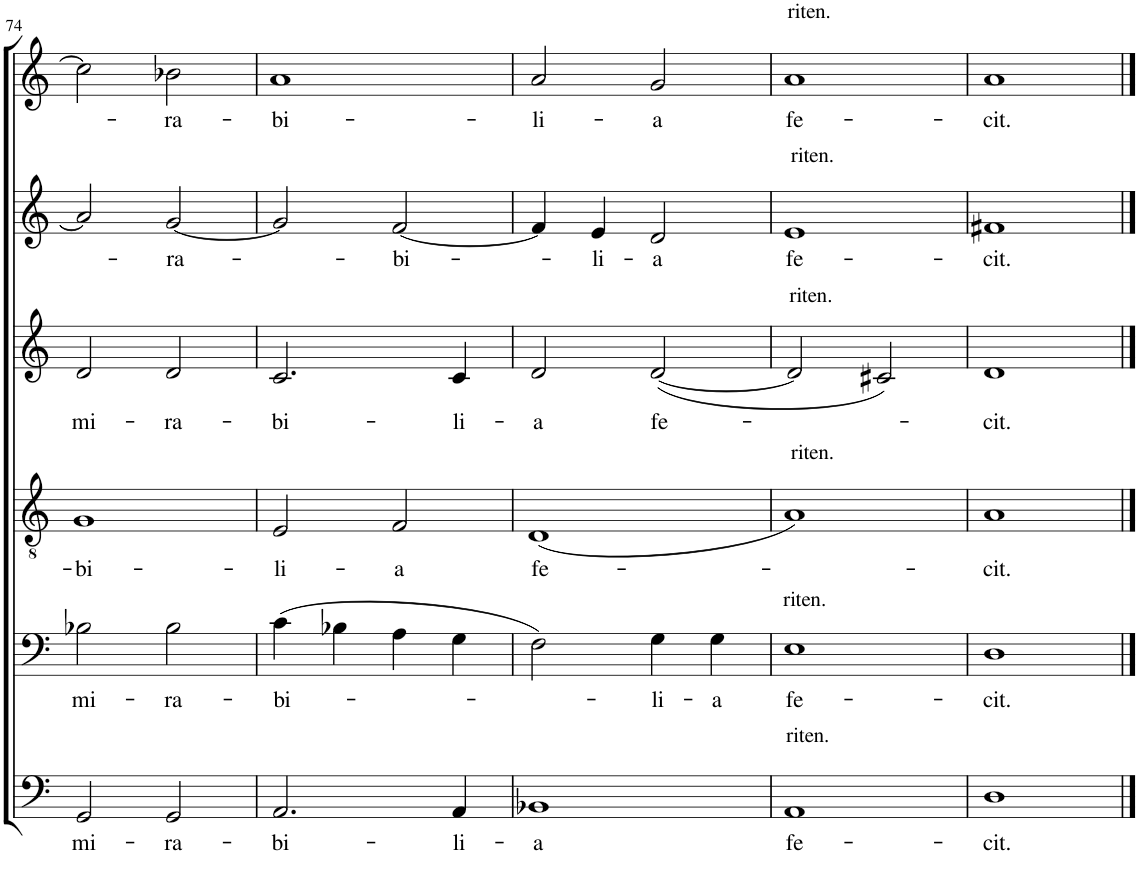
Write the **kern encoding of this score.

**kern	**text	**kern	**text	**kern	**text	**kern	**text	**kern	**text	**kern	**text
*part6	*part6	*part5	*part5	*part4	*part4	*part3	*part3	*part2	*part2	*part1	*part1
*staff6	*staff6	*staff5	*staff5	*staff4	*staff4	*staff3	*staff3	*staff2	*staff2	*staff1	*staff1
*I"Bassi	*	*I"Tenori II	*	*I"Tenori I	*	*I"Contralti	*	*I"Soprani II	*	*I"Soprani I	*
!!LO:PB:g=z
*clefF4	*	*clefF4	*	*clefGv2	*	*clefG2	*	*clefG2	*	*clefG2	*
*	*	*	*	*	*	*	*	*Trd1c2	*	*Trd1c2	*
*k[]	*	*k[]	*	*k[]	*	*k[]	*	*k[]	*	*k[]	*
*M2/2	*	*M2/2	*	*M2/2	*	*M2/2	*	*M2/2	*	*M2/2	*
=74	=74	=74	=74	=74	=74	=74	=74	=74	=74	=74	=74
!	!LO:LY:b	!	!LO:LY:b	!	!LO:LY:b	!	!LO:LY:b	!	!	!	!
2GG/	mi-	2B-X\	mi-	1G	-bi-	2d/	mi-	2a/]	.	2cc\]	.
!	!LO:LY:b	!	!LO:LY:b	!	!	!	!LO:LY:b	!	!LO:LY:b	!	!LO:LY:b
2GG/	-ra-	2B-\	-ra-	.	.	2d/	-ra-	[2g/	-ra-	2b-X\	-ra-
=75	=75	=75	=75	=75	=75	=75	=75	=75	=75	=75	=75
!	!LO:LY:b	!	!LO:LY:b	!	!LO:LY:b	!	!LO:LY:b	!	!	!	!LO:LY:b
2.AA/	-bi-	(4c\	-bi-	2E/	-li-	2.c/	-bi-	2g/]	.	1a	-bi-
.	.	4B-X\	.	.	.	.	.	.	.	.	.
!	!	!	!	!	!LO:LY:b	!	!	!	!LO:LY:b	!	!
.	.	4A\	.	2F/	-a	.	.	[2f/	-bi-	.	.
!	!LO:LY:b	!	!	!	!	!	!LO:LY:b	!	!	!	!
4AA/	-li-	4G\	.	.	.	4c/	-li-	.	.	.	.
=76	=76	=76	=76	=76	=76	=76	=76	=76	=76	=76	=76
!	!LO:LY:b	!	!	!	!LO:LY:b	!	!LO:LY:b	!	!	!	!LO:LY:b
1BB-X	-a	2F\)	.	(1D	fe-	2d/	-a	4f/]	.	2a/	-li-
!	!	!	!	!	!	!	!	!	!LO:LY:b	!	!
.	.	.	.	.	.	.	.	4e/	-li-	.	.
!	!	!	!LO:LY:b	!	!	!	!LO:LY:b	!	!LO:LY:b	!	!LO:LY:b
.	.	4G\	-li-	.	.	([2d/	fe-	2d/	-a	2g/	-a
!	!	!	!LO:LY:b	!	!	!	!	!	!	!	!
.	.	4G\	-a	.	.	.	.	.	.	.	.
=77	=77	=77	=77	=77	=77	=77	=77	=77	=77	=77	=77
!	!	!	!	!	!	!	!	!	!	!LO:TX:a:t=riten.	!
!	!	!	!	!	!	!	!	!LO:TX:a:t=riten.	!	!	!
!	!	!	!	!	!	!LO:TX:a:t=riten.	!	!	!	!	!
!	!	!	!	!LO:TX:a:t=riten.	!	!	!	!	!	!	!
!	!	!LO:TX:a:t=riten.	!	!	!	!	!	!	!	!	!
!LO:TX:a:t=riten.	!	!	!	!	!	!	!	!	!	!	!
!	!LO:LY:b	!	!LO:LY:b	!	!	!	!	!	!LO:LY:b	!	!LO:LY:b
1AA	fe-	1E	fe-	1A)	.	2d/]	.	1e	fe-	1a	fe-
.	.	.	.	.	.	2c#X/)	.	.	.	.	.
=78	=78	=78	=78	=78	=78	=78	=78	=78	=78	=78	=78
!	!LO:LY:b	!	!LO:LY:b	!	!LO:LY:b	!	!LO:LY:b	!	!LO:LY:b	!	!LO:LY:b
1D	-cit.	1D	-cit.	1A	-cit.	1d	-cit.	1f#X	-cit.	1a	-cit.
==	==	==	==	==	==	==	==	==	==	==	==
*-	*-	*-	*-	*-	*-	*-	*-	*-	*-	*-	*-
